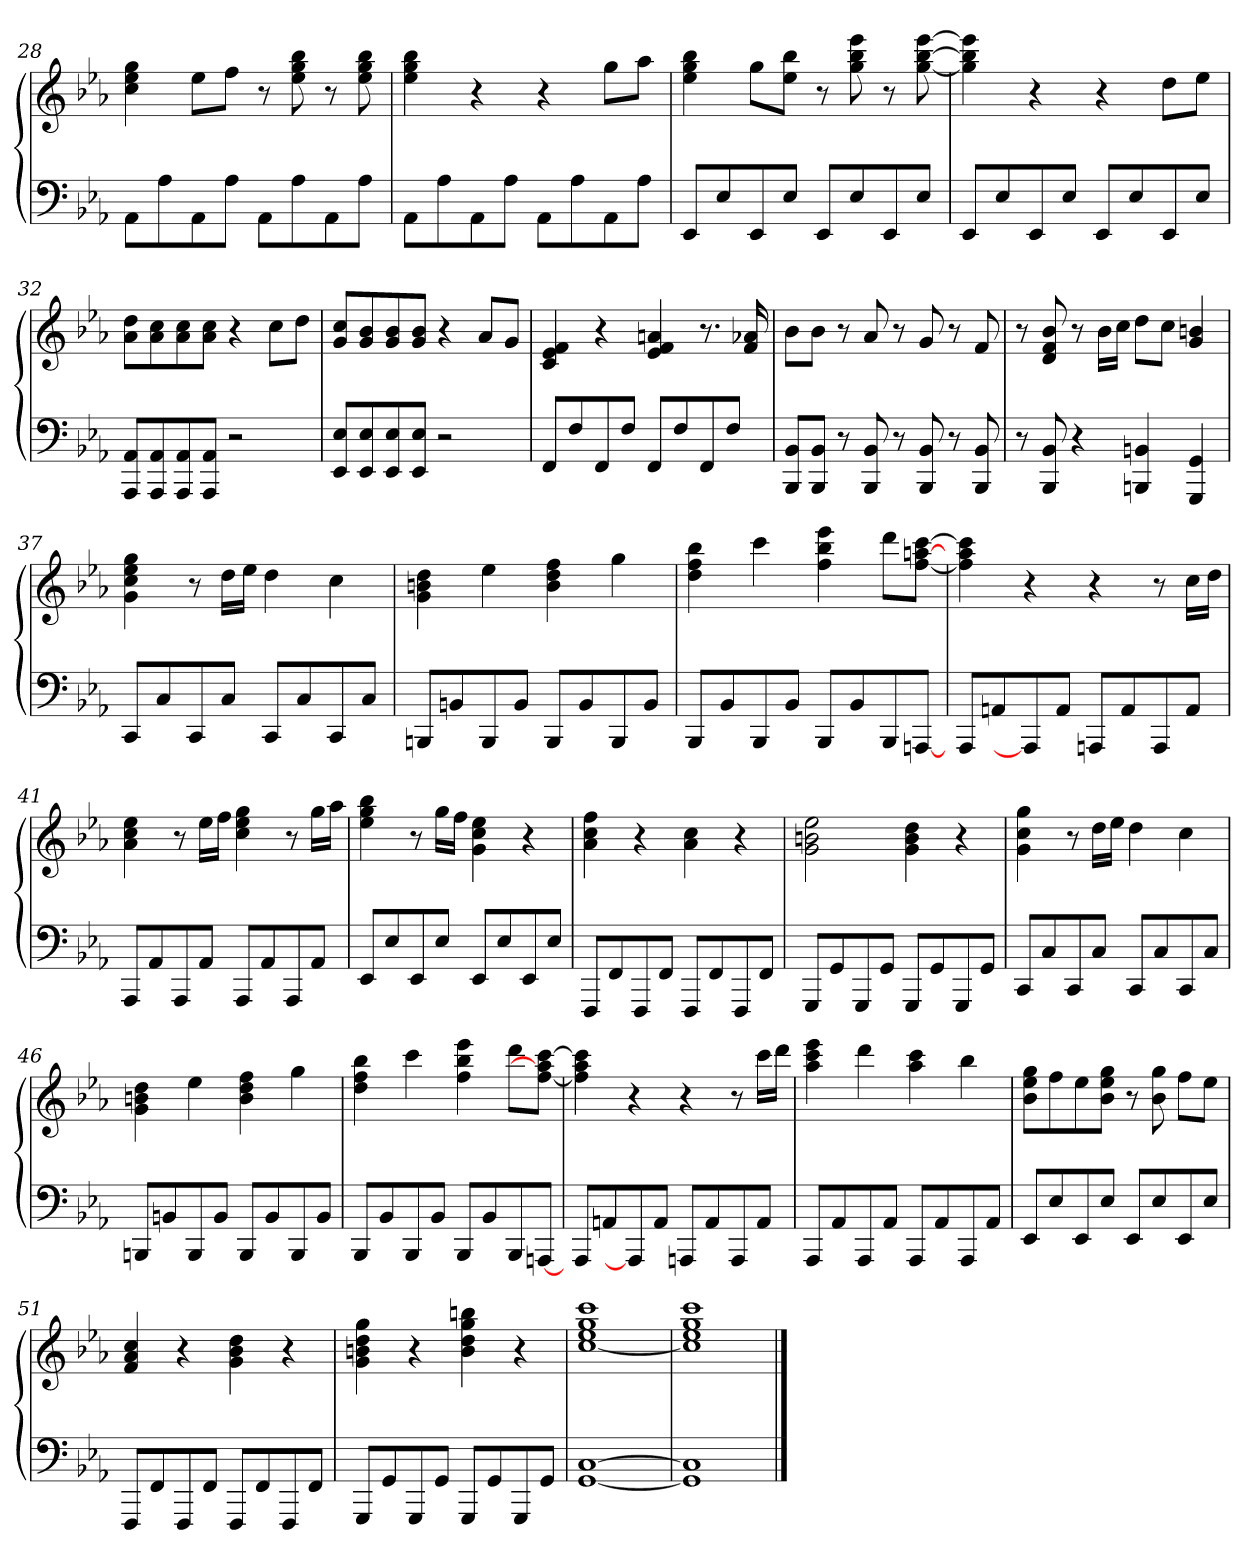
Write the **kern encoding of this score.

**kern	**kern
*part1	*part1
*staff2	*staff1
*clefF4	*clefG2
*k[b-e-a-]	*k[b-e-a-]
=28	=28
8AA-\L	4cc\ 4ee-\ 4gg\
8A-\	.
8AA-\	8ee-\L
8A-\J	8ff\J
8AA-\L	8r
8A-\	8ee-\ 8gg\ 8bb-\
8AA-\	8r
8A-\J	8ee-\ 8gg\ 8bb-\
!!LO:LB:g=z
=29	=29
8AA-\L	4ee-\ 4gg\ 4bb-\
8A-\	.
8AA-\	4r
8A-\J	.
8AA-\L	4r
8A-\	.
8AA-\	8gg\L
8A-\J	8aa-\J
=30	=30
8EE-/L	4ee-\ 4gg\ 4bb-\
8E-/	.
8EE-/	8gg\L
8E-/J	8ee-\ 8bb-\J
8EE-/L	8r
8E-/	8gg\ 8bb-\ 8eee-\
8EE-/	8r
8E-/J	[8gg\ [8bb-\ [8eee-\
=31	=31
8EE-/L	4gg\] 4bb-\] 4eee-\]
8E-/	.
8EE-/	4r
8E-/J	.
8EE-/L	4r
8E-/	.
8EE-/	8dd\L
8E-/J	8ee-\J
=32	=32
8AAA-/ 8AA-/L	8a-\ 8dd\L
8AAA-/ 8AA-/	8a-\ 8cc\
8AAA-/ 8AA-/	8a-\ 8cc\
8AAA-/ 8AA-/J	8a-\ 8cc\J
2r	4r
.	8cc\L
.	8dd\J
=33	=33
8EE-/ 8E-/L	8g/ 8cc/L
8EE-/ 8E-/	8g/ 8b-/
8EE-/ 8E-/	8g/ 8b-/
8EE-/ 8E-/J	8g/ 8b-/J
2r	4r
.	8a-/L
.	8g/J
!!LO:LB:g=z
=34	=34
8FF/L	4c/ 4e-/ 4f/
8F/	.
8FF/	4r
8F/J	.
8FF/L	4e-/ 4f/ 4an/
8F/	.
8FF/	8.r
8F/J	.
.	16f/ 16a-X/
=35	=35
8BBB-/ 8BB-/L	8b-\L
8BBB-/ 8BB-/J	8b-\J
8r	8r
8BBB-/ 8BB-/	8a-/
8r	8r
8BBB-/ 8BB-/	8g/
8r	8r
8BBB-/ 8BB-/	8f/
=36	=36
8r	8r
8BBB-/ 8BB-/	8d/ 8f/ 8b-/
4r	8r
.	16b-\LL
.	16cc\JJ
4BBBn/ 4BBn/	8dd\L
.	8cc\J
4GGG/ 4GG/	4g/ 4bn/
=37	=37
8CC/L	4g\ 4cc\ 4ee-\ 4gg\
8C/	.
8CC/	8r
8C/J	16dd\LL
.	16ee-\JJ
8CC/L	4dd\
8C/	.
8CC/	4cc\
8C/J	.
!!LO:LB:g=z
=38	=38
8BBBn/L	4g\ 4bn\ 4dd\
8BBn/	.
8BBB/	4ee-\
8BB/J	.
8BBB/L	4b\ 4dd\ 4ff\
8BB/	.
8BBB/	4gg\
8BB/J	.
=39	=39
8BBB-/L	4dd\ 4ff\ 4bb-\
8BB-/	.
8BBB-/	4ccc\
8BB-/J	.
8BBB-/L	4ff\ 4bb-\ 4eee-\
8BB-/	.
8BBB-/	8ddd\L
[8AAAn/J	[8ff\ [8aan\ [8ccc\J
=40	=40
8AAA-/L	4ff\] 4aa-\ 4ccc\]
8AAn/	.
8AAA/]	4r
8AA/J	.
8AAAn/L	4r
8AA/	.
8AAA/	8r
8AA/J	16cc\LL
.	16dd\JJ
=41	=41
8AAA-/L	4a-\ 4cc\ 4ee-\
8AA-/	.
8AAA-/	8r
8AA-/J	16ee-\LL
.	16ff\JJ
8AAA-/L	4cc\ 4ee-\ 4gg\
8AA-/	.
8AAA-/	8r
8AA-/J	16gg\LL
.	16aa-\JJ
!!LO:LB:g=z
=42	=42
8EE-/L	4ee-\ 4gg\ 4bb-\
8E-/	.
8EE-/	8r
8E-/J	16gg\LL
.	16ff\JJ
8EE-/L	4g\ 4cc\ 4ee-\
8E-/	.
8EE-/	4r
8E-/J	.
=43	=43
8FFF/L	4a-\ 4cc\ 4ff\
8FF/	.
8FFF/	4r
8FF/J	.
8FFF/L	4a-\ 4cc\
8FF/	.
8FFF/	4r
8FF/J	.
=44	=44
8GGG/L	2g\ 2bn\ 2ee-\
8GG/	.
8GGG/	.
8GG/J	.
8GGG/L	4g\ 4b\ 4dd\
8GG/	.
8GGG/	4r
8GG/J	.
=45	=45
8CC/L	4g\ 4cc\ 4gg\
8C/	.
8CC/	8r
8C/J	16dd\LL
.	16ee-\JJ
8CC/L	4dd\
8C/	.
8CC/	4cc\
8C/J	.
!!LO:LB:g=z
=46	=46
8BBBn/L	4g\ 4bn\ 4dd\
8BBn/	.
8BBB/	4ee-\
8BB/J	.
8BBB/L	4b\ 4dd\ 4ff\
8BB/	.
8BBB/	4gg\
8BB/J	.
=47	=47
8BBB-/L	4dd\ 4ff\ 4bb-\
8BB-/	.
8BBB-/	4ccc\
8BB-/J	.
8BBB-/L	4ff\ 4bb-\ 4eee-\
8BB-/	.
8BBB-/	8ddd\L
[8AAAn/J	[8ff\ 8aa\] [8ccc\J
=48	=48
8AAA-/L	4ff\] 4aa-\ 4ccc\]
8AAn/	.
8AAA/]	4r
8AA/J	.
8AAAn/L	4r
8AA/	.
8AAA/	8r
8AA/J	16ccc\LL
.	16ddd\JJ
=49	=49
8AAA-/L	4aa-\ 4ccc\ 4eee-\
8AA-/	.
8AAA-/	4ddd\
8AA-/J	.
8AAA-/L	4aa-\ 4ccc\
8AA-/	.
8AAA-/	4bb-\
8AA-/J	.
!!LO:LB:g=z
=50	=50
8EE-/L	8b-\ 8ee-\ 8gg\L
8E-/	8ff\
8EE-/	8ee-\
8E-/J	8b-\ 8ee-\ 8gg\J
8EE-/L	8r
8E-/	8b-\ 8gg\
8EE-/	8ff\L
8E-/J	8ee-\J
=51	=51
8FFF/L	4f/ 4a-/ 4cc/
8FF/	.
8FFF/	4r
8FF/J	.
8FFF/L	4g\ 4b-\ 4dd\
8FF/	.
8FFF/	4r
8FF/J	.
=52	=52
8GGG/L	4g\ 4bn\ 4dd\ 4gg\
8GG/	.
8GGG/	4r
8GG/J	.
8GGG/L	4b\ 4dd\ 4gg\ 4bbn\
8GG/	.
8GGG/	4r
8GG/J	.
=53	=53
*^	*^
[1C	[1GG	1ccc	[1cc 1ee- 1gg
=54	=54	=54	=54
1C]	1GG]	1ccc	1cc] 1ee- 1gg
*v	*v	*	*
*	*v	*v
==	==
*-	*-
